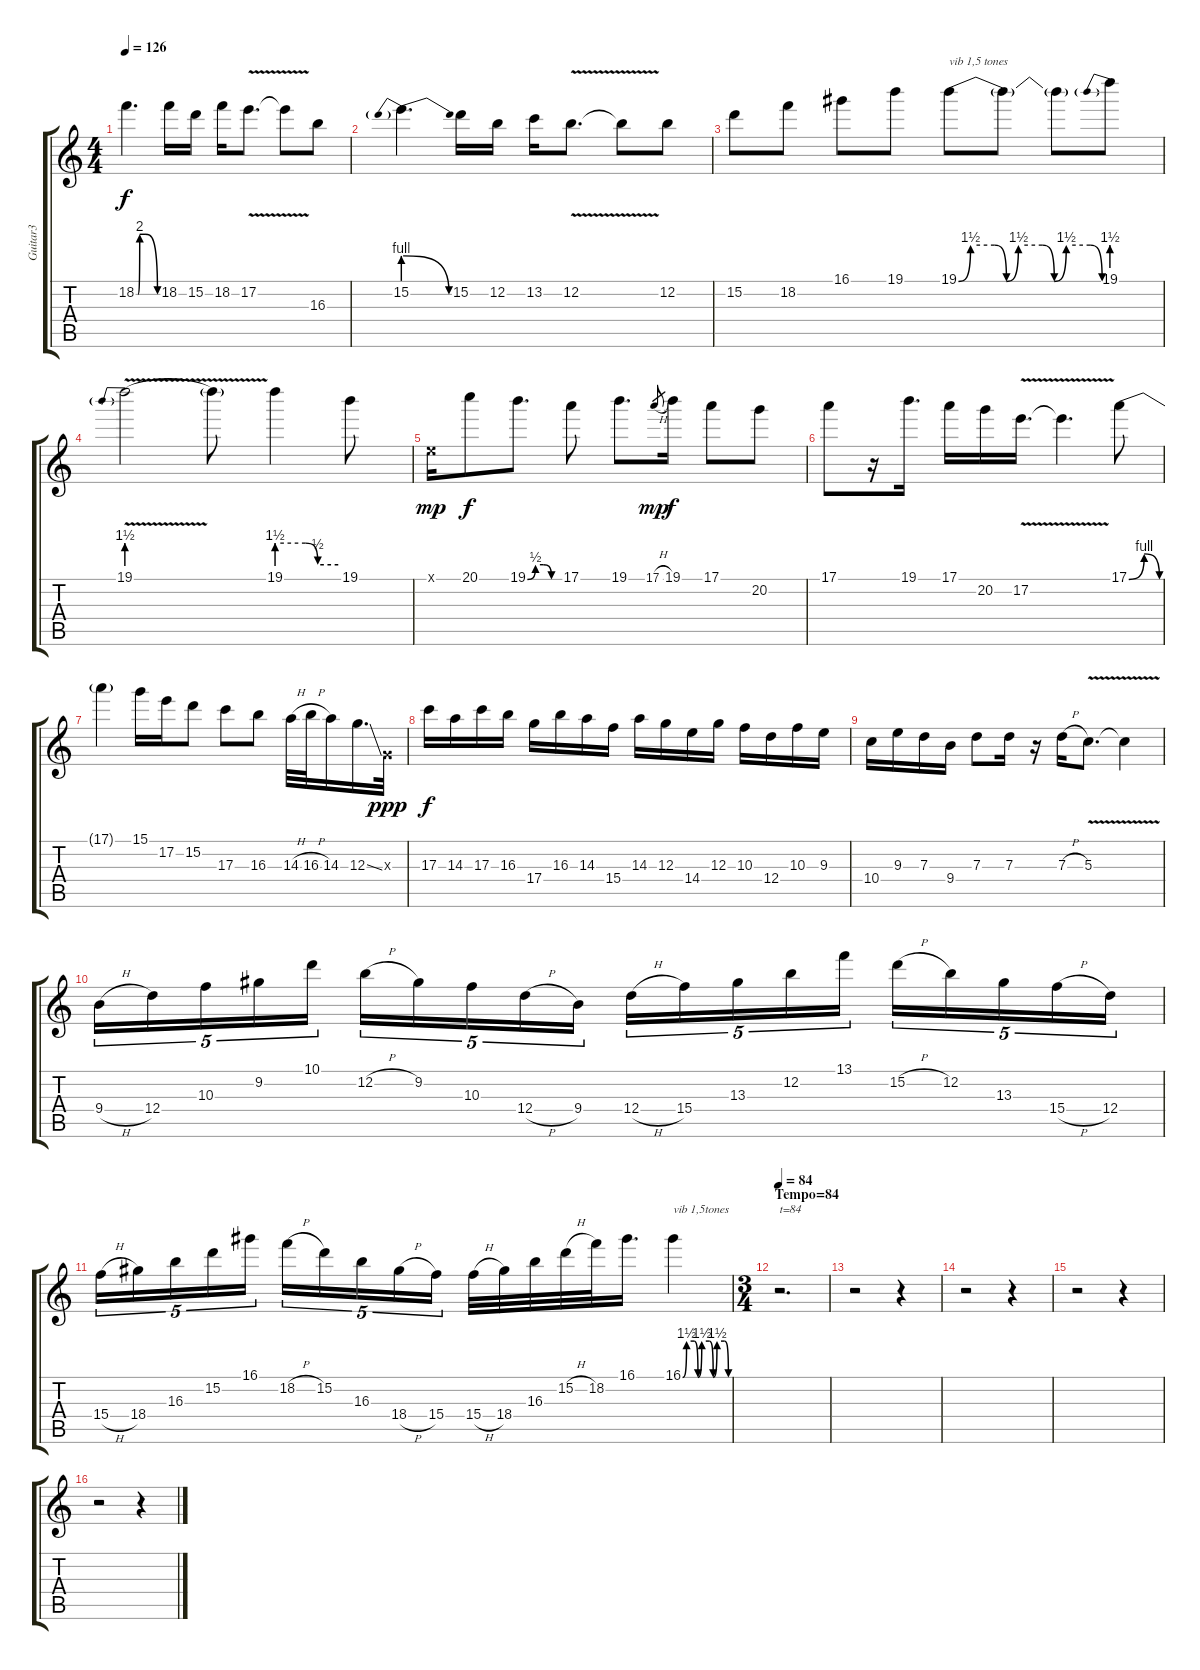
\track ("Guitar3" "Guitar3") {instrument distortionguitar}
\staff {score tabs}
\tuning (E4 B3 G3 D3 A2 E2) {hide}
\ts (4 4)
\tempo 126
\clef g2
\ks c
18.2{be (custom 0 0 5 0 10 8 25 8 60 0)}.4{d dy f} 18.2.16 15.2.16 18.2.16 17.2{v}.8{d} 17.2{t}.8 16.3.8 |
15.2{be (prebendrelease 0 4 60 0)}.4{d} 15.2.16 12.2.16 13.2.16 12.2{v}.8{d} 12.2{t}.8 12.2.8 |
15.2.8 18.2.8 16.1.8 19.1.8 19.1{be (custom 0 0 5 6 15 6 20 0 25 6 35 6 40 0 45 6 55 6 60 0)}.8{txt "vib 1,5 tones"} 19.1{t}.8 19.1{t}.8 19.1{be (prebend 0 6 60 6)}.8 |
19.1{be (prebend 0 6 60 6) v}.2 19.1{t}.8 19.1{be (custom 0 6 28 6 40 2 60 2)}.4 19.1.8 |
0.1{x}.16{dy mp} 20.1.8{dy f} 19.1{be (custom 0 0 15 2 30 2 45 0 60 0)}.8{d} 17.1.8 19.1.8{d} 17.1{h}.8{gr dy mp} 19.1.16{dy f} 17.1.8 20.2.8 |
17.1.8 r.16 19.1.16{d} 17.1.16 20.2.16 17.2{v}.16{d} 17.2{t}.4{d} 17.1{be (bendrelease 0 0 10 4 25 4 60 0)}.8 |
17.1{t}.4 15.1.16 17.2.16 15.2.8 17.3.8 16.3.8 14.3{h}.32 16.3{h}.32 14.3.16 12.3{ss}.16{d} 0.3{x}.32{dy ppp} |
17.3.16{dy f} 14.3.16 17.3.16 16.3.16 17.4.16 16.3.16 14.3.16 15.4.16 14.3.16 12.3.16 14.4.16 12.3.16 10.3.16 12.4.16 10.3.16 9.3.16 |
10.4.16 9.3.16 7.3.16 9.4.16 7.3.8 7.3.16 r.16 7.3{h}.16 5.3{v}.8{d} 5.3{t}.4 |
9.4{h}.16{tu (5 4)} 12.4.16{tu (5 4)} 10.3.16{tu (5 4)} 9.2.16{tu (5 4)} 10.1.16{tu (5 4)} 12.2{h}.16{tu (5 4)} 9.2.16{tu (5 4)} 10.3.16{tu (5 4)} 12.4{h}.16{tu (5 4)} 9.4.16{tu (5 4)} 12.4{h}.16{tu (5 4)} 15.4.16{tu (5 4)} 13.3.16{tu (5 4)} 12.2.16{tu (5 4)} 13.1.16{tu (5 4)} 15.2{h}.16{tu (5 4)} 12.2.16{tu (5 4)} 13.3.16{tu (5 4)} 15.4{h}.16{tu (5 4)} 12.4.16{tu (5 4)} |
15.4{h}.16{tu (5 4)} 18.4.16{tu (5 4)} 16.3.16{tu (5 4)} 15.2.16{tu (5 4)} 16.1.16{tu (5 4)} 18.2{h}.16{tu (5 4)} 15.2.16{tu (5 4)} 16.3.16{tu (5 4)} 18.4{h}.16{tu (5 4)} 15.4.16{tu (5 4)} 15.4{h}.32 18.4.32 16.3.32 15.2{h}.32 18.2.32 16.1.16{d} 16.1{be (custom 0 0 5 6 15 6 20 0 25 6 35 6 40 0 45 6 55 6 60 0)}.4{txt "vib 1,5tones"} |
\ts (3 4)
\section ("" "Tempo=84")
\tempo 84
r.2{d txt "t=84"} |
r.2 r.4 |
r.2 r.4 |
r.2 r.4 |
r.2 r.4
